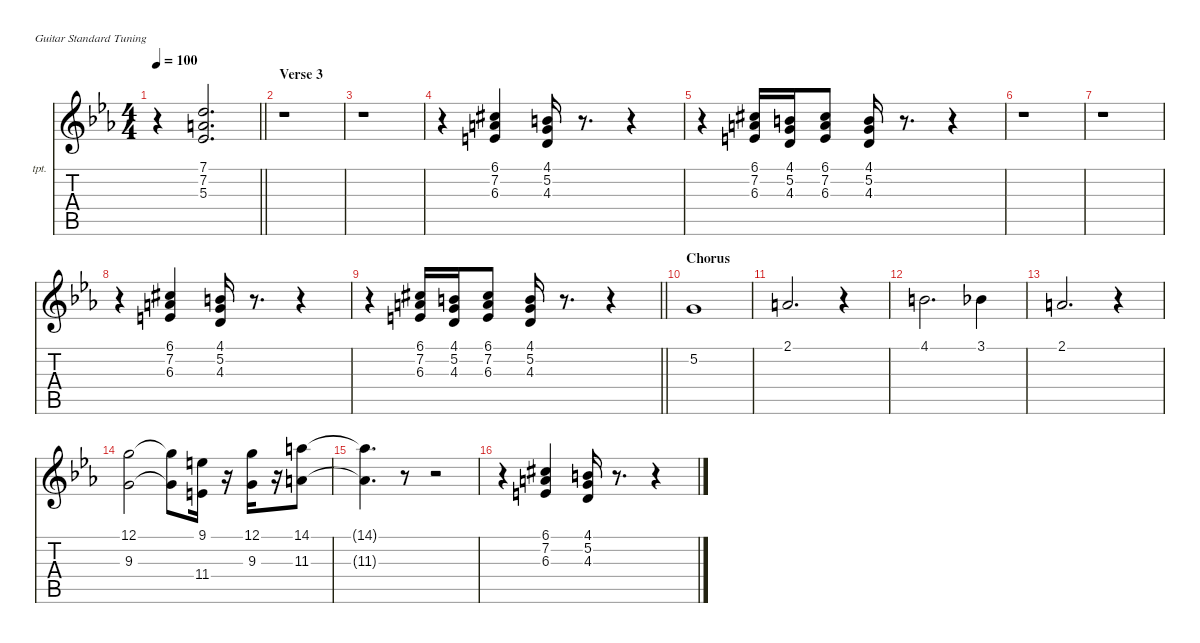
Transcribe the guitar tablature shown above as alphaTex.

\defaultSystemsLayout 4
\hideDynamics
\bracketExtendMode nobrackets
\firstSystemTrackNameOrientation horizontal
\otherSystemsTrackNameOrientation horizontal
\track ("Brass" "tpt.") {instrument brasssection}
\staff {score tabs}
\tuning (E4 B3 G3 D3 A2 E2)
\displaytranspose 3
\ts (4 4)
\tempo 100
\clef g2
\barLineRight lightlight
\ks eb
r.4{dy f} (7.1{acc forcenatural} 7.2{acc forcenatural} 5.3{acc b}).2{d} |
\section ("" "Verse 3")
r.1 |
r.1 |
r.4 (6.1{acc #} 7.2{acc forcenatural} 6.3{acc forcenatural}).4 (4.1{acc forcenatural} 5.2{acc forcenatural} 4.3{acc forcenatural}).16 r.8{d} r.4 |
r.4 (6.1{acc #} 7.2{acc forcenatural} 6.3{acc forcenatural}).16 (4.1{acc forcenatural} 5.2{acc forcenatural} 4.3{acc forcenatural}).16 (6.1{acc #} 7.2{acc forcenatural} 6.3{acc forcenatural}).8 (4.1{acc forcenatural} 5.2{acc forcenatural} 4.3{acc forcenatural}).16 r.8{d} r.4 |
r.1 |
r.1 |
r.4 (6.1{acc #} 7.2{acc forcenatural} 6.3{acc forcenatural}).4 (4.1{acc forcenatural} 5.2{acc forcenatural} 4.3{acc forcenatural}).16 r.8{d} r.4 |
\barLineRight lightlight
r.4 (6.1{acc #} 7.2{acc forcenatural} 6.3{acc forcenatural}).16 (4.1{acc forcenatural} 5.2{acc forcenatural} 4.3{acc forcenatural}).16 (6.1{acc #} 7.2{acc forcenatural} 6.3{acc forcenatural}).8 (4.1{acc forcenatural} 5.2{acc forcenatural} 4.3{acc forcenatural}).16 r.8{d} r.4 |
\section ("" "Chorus")
5.2{acc forcenatural}.1 |
2.1{acc forcenatural}.2{d} r.4 |
4.1{acc forcenatural}.2{d} 3.1{acc b}.4 |
2.1{acc forcenatural}.2{d} r.4 |
(12.1{acc forcenatural} 9.3{acc forcenatural}).2 (12.1{t acc forcenatural} 9.3{t acc forcenatural}).8 (9.1{acc forcenatural} 11.4{acc forcenatural}).16 r.16 (12.1{acc forcenatural} 9.3{acc forcenatural}).16 r.16 (14.1{acc forcenatural} 11.3{acc forcenatural}).8 |
(14.1{t acc forcenatural} 11.3{t acc forcenatural}).4{d} r.8 r.2 |
r.4 (6.1{acc #} 7.2{acc forcenatural} 6.3{acc forcenatural}).4 (4.1{acc forcenatural} 5.2{acc forcenatural} 4.3{acc forcenatural}).16 r.8{d} r.4
